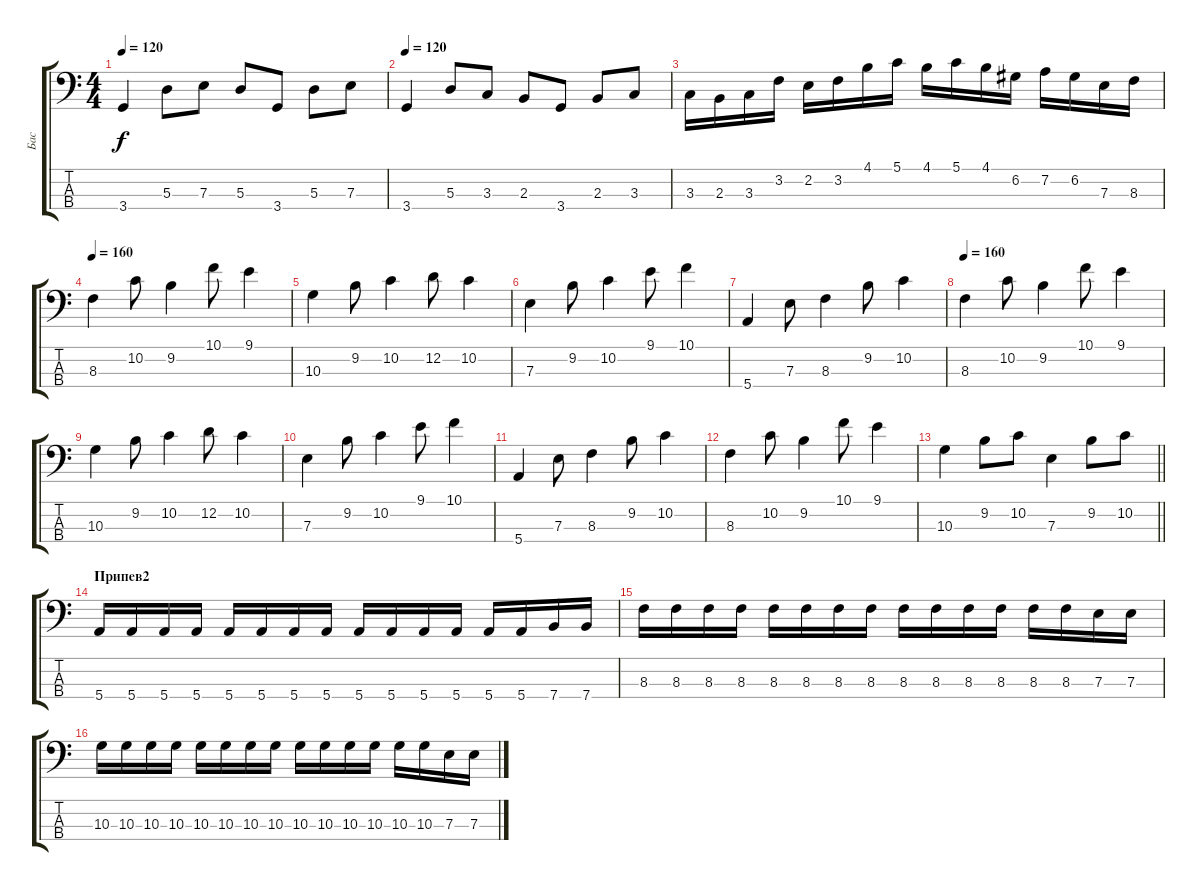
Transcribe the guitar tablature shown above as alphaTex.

\track ("Бас" "Бас") {instrument electricbassfinger}
\staff {score tabs}
\tuning (G2 D2 A1 E1) {hide}
\ts (4 4)
\tempo 120
\clef f4
\ks c
3.4.4{dy f} 5.3.8 7.3.8 5.3.8 3.4.8 5.3.8 7.3.8 |
\tempo 120
3.4.4 5.3.8 3.3.8 2.3.8 3.4.8 2.3.8 3.3.8 |
3.3.16 2.3.16 3.3.16 3.2.16 2.2.16 3.2.16 4.1.16 5.1.16 4.1.16 5.1.16 4.1.16 6.2.16 7.2.16 6.2.16 7.3.16 8.3.16 |
\tempo 160
8.3.4 10.2.8 9.2.4 10.1.8 9.1.4 |
10.3.4 9.2.8 10.2.4 12.2.8 10.2.4 |
7.3.4 9.2.8 10.2.4 9.1.8 10.1.4 |
5.4.4 7.3.8 8.3.4 9.2.8 10.2.4 |
\tempo 160
8.3.4 10.2.8 9.2.4 10.1.8 9.1.4 |
10.3.4 9.2.8 10.2.4 12.2.8 10.2.4 |
7.3.4 9.2.8 10.2.4 9.1.8 10.1.4 |
5.4.4 7.3.8 8.3.4 9.2.8 10.2.4 |
8.3.4 10.2.8 9.2.4 10.1.8 9.1.4 |
\barLineRight lightlight
10.3.4 9.2.8 10.2.8 7.3.4 9.2.8 10.2.8 |
\section ("" "Припев2")
5.4.16 5.4.16 5.4.16 5.4.16 5.4.16 5.4.16 5.4.16 5.4.16 5.4.16 5.4.16 5.4.16 5.4.16 5.4.16 5.4.16 7.4.16 7.4.16 |
8.3.16 8.3.16 8.3.16 8.3.16 8.3.16 8.3.16 8.3.16 8.3.16 8.3.16 8.3.16 8.3.16 8.3.16 8.3.16 8.3.16 7.3.16 7.3.16 |
10.3.16 10.3.16 10.3.16 10.3.16 10.3.16 10.3.16 10.3.16 10.3.16 10.3.16 10.3.16 10.3.16 10.3.16 10.3.16 10.3.16 7.3.16 7.3.16
